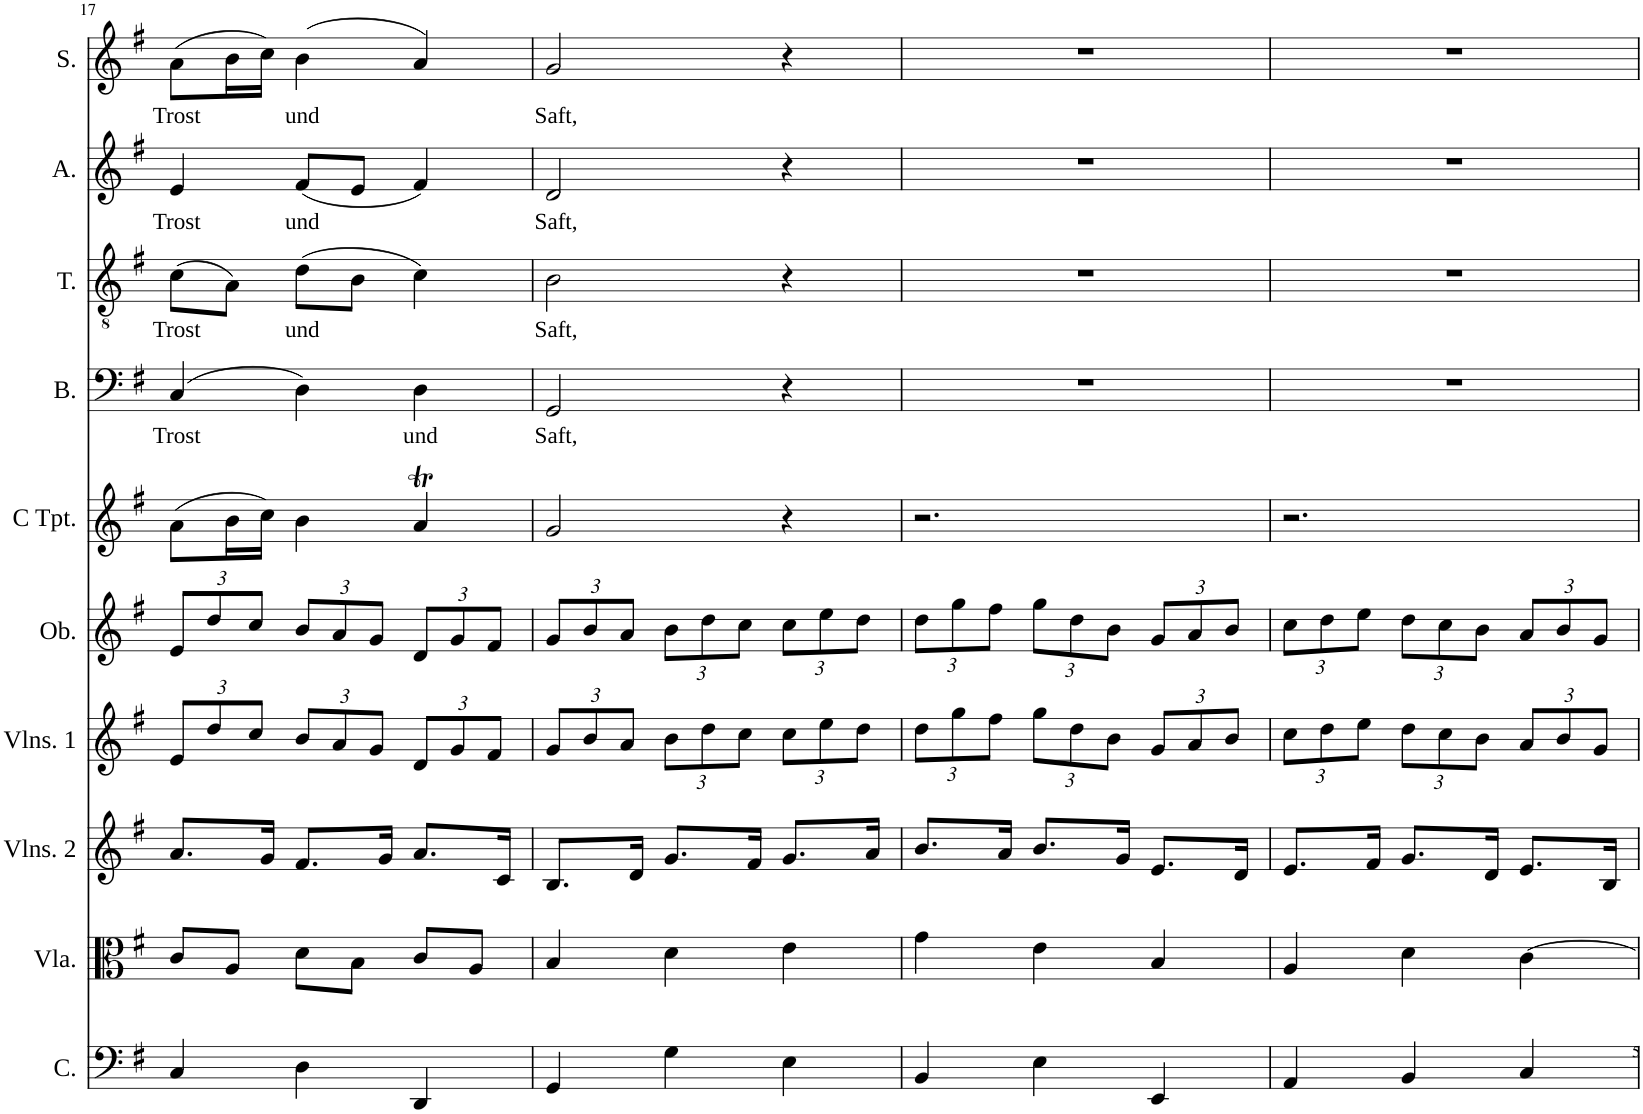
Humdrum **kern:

**kern	**kern	**kern	**kern	**kern	**kern	**kern	**text	**kern	**text	**kern	**text	**kern	**text
*part10	*part9	*part8	*part7	*part6	*part5	*part4	*part4	*part3	*part3	*part2	*part2	*part1	*part1
*staff10	*staff9	*staff8	*staff7	*staff6	*staff5	*staff4	*staff4	*staff3	*staff3	*staff2	*staff2	*staff1	*staff1
*I"Continuo	*I"Viola	*I"Violins 2	*I"Violins 1	*I"Oboe	*I"C Trumpet	*I"Bass	*	*I"Tenor	*	*I"Alto	*	*I"Soprano	*
*I'C.	*I'Vla.	*I'Vlns. 2	*I'Vlns. 1	*I'Ob.	*I'C Tpt.	*I'B.	*	*I'T.	*	*I'A.	*	*I'S.	*
!!LO:PB:g=z
*clefF4	*clefC3	*clefG2	*clefG2	*clefG2	*clefG2	*clefF4	*	*clefGv2	*	*clefG2	*	*clefG2	*
*k[f#]	*k[f#]	*k[f#]	*k[f#]	*k[f#]	*k[f#]	*k[f#]	*	*k[f#]	*	*k[f#]	*	*k[f#]	*
*M3/4	*M3/4	*M3/4	*M3/4	*M3/4	*M3/4	*M3/4	*	*M3/4	*	*M3/4	*	*M3/4	*
*	*	*	*Xbrackettup	*Xbrackettup	*	*	*	*	*	*	*	*	*
=17	=17	=17	=17	=17	=17	=17	=17	=17	=17	=17	=17	=17	=17
!	!	!	!	!	!	!	!LO:LY:b	!	!LO:LY:b	!	!LO:LY:b	!	!LO:LY:b
4C/	8c/L	8.a/L	12e/L	12e/L	(8a\L	(4C/	Trost	(8c\L	Trost	4e/	Trost	(8a\L	Trost
.	.	.	12dd/	12dd/	.	.	.	.	.	.	.	.	.
.	8A/J	.	.	.	16b\L	.	.	8A\J)	.	.	.	16b\L	.
.	.	.	12cc/J	12cc/J	.	.	.	.	.	.	.	.	.
.	.	16g/Jk	.	.	16cc\JJ)	.	.	.	.	.	.	16cc\JJ)	.
!	!	!	!	!	!	!	!	!	!LO:LY:b	!	!LO:LY:b	!	!LO:LY:b
4D\	8d\L	8.f#/L	12b/L	12b/L	4b\	4D\)	.	(8d\L	und	(8f#/L	und	(4b\	und
.	.	.	12a/	12a/	.	.	.	.	.	.	.	.	.
.	8B\J	.	.	.	.	.	.	8B\J	.	8e/J	.	.	.
.	.	.	12g/J	12g/J	.	.	.	.	.	.	.	.	.
.	.	16g/Jk	.	.	.	.	.	.	.	.	.	.	.
!	!	!	!	!	!	!	!LO:LY:b	!	!	!	!	!	!
4DD/	8c/L	8.a/L	12d/L	12d/L	4aT/	4D\	und	4c\)	.	4f#/)	.	4a/)	.
.	.	.	12g/	12g/	.	.	.	.	.	.	.	.	.
.	8A/J	.	.	.	.	.	.	.	.	.	.	.	.
.	.	.	12f#/J	12f#/J	.	.	.	.	.	.	.	.	.
.	.	16c/Jk	.	.	.	.	.	.	.	.	.	.	.
=18	=18	=18	=18	=18	=18	=18	=18	=18	=18	=18	=18	=18	=18
!	!	!	!	!	!	!	!LO:LY:b	!	!LO:LY:b	!	!LO:LY:b	!	!LO:LY:b
4GG/	4B/	8.B/L	12g/L	12g/L	2g/	2GG/	Saft,	2B\	Saft,	2d/	Saft,	2g/	Saft,
.	.	.	12b/	12b/	.	.	.	.	.	.	.	.	.
.	.	.	12a/J	12a/J	.	.	.	.	.	.	.	.	.
.	.	16d/Jk	.	.	.	.	.	.	.	.	.	.	.
4G\	4d\	8.g/L	12b\L	12b\L	.	.	.	.	.	.	.	.	.
.	.	.	12dd\	12dd\	.	.	.	.	.	.	.	.	.
.	.	.	12cc\J	12cc\J	.	.	.	.	.	.	.	.	.
.	.	16f#/Jk	.	.	.	.	.	.	.	.	.	.	.
4E\	4e\	8.g/L	12cc\L	12cc\L	4r	4r	.	4r	.	4r	.	4r	.
.	.	.	12ee\	12ee\	.	.	.	.	.	.	.	.	.
.	.	.	12dd\J	12dd\J	.	.	.	.	.	.	.	.	.
.	.	16a/Jk	.	.	.	.	.	.	.	.	.	.	.
=19	=19	=19	=19	=19	=19	=19	=19	=19	=19	=19	=19	=19	=19
4BB/	4g\	8.b/L	12dd\L	12dd\L	2.r	2.r	.	2.r	.	2.r	.	2.r	.
.	.	.	12gg\	12gg\	.	.	.	.	.	.	.	.	.
.	.	.	12ff#\J	12ff#\J	.	.	.	.	.	.	.	.	.
.	.	16a/Jk	.	.	.	.	.	.	.	.	.	.	.
4E\	4e\	8.b/L	12gg\L	12gg\L	.	.	.	.	.	.	.	.	.
.	.	.	12dd\	12dd\	.	.	.	.	.	.	.	.	.
.	.	.	12b\J	12b\J	.	.	.	.	.	.	.	.	.
.	.	16g/Jk	.	.	.	.	.	.	.	.	.	.	.
4EE/	4B/	8.e/L	12g/L	12g/L	.	.	.	.	.	.	.	.	.
.	.	.	12a/	12a/	.	.	.	.	.	.	.	.	.
.	.	.	12b/J	12b/J	.	.	.	.	.	.	.	.	.
.	.	16d/Jk	.	.	.	.	.	.	.	.	.	.	.
=20	=20	=20	=20	=20	=20	=20	=20	=20	=20	=20	=20	=20	=20
4AA/	4A/	8.e/L	12cc\L	12cc\L	2.r	2.r	.	2.r	.	2.r	.	2.r	.
.	.	.	12dd\	12dd\	.	.	.	.	.	.	.	.	.
.	.	.	12ee\J	12ee\J	.	.	.	.	.	.	.	.	.
.	.	16f#/Jk	.	.	.	.	.	.	.	.	.	.	.
4BB/	4d\	8.g/L	12dd\L	12dd\L	.	.	.	.	.	.	.	.	.
.	.	.	12cc\	12cc\	.	.	.	.	.	.	.	.	.
.	.	.	12b\J	12b\J	.	.	.	.	.	.	.	.	.
.	.	16d/Jk	.	.	.	.	.	.	.	.	.	.	.
4C/	[4c\	8.e/L	12a/L	12a/L	.	.	.	.	.	.	.	.	.
.	.	.	12b/	12b/	.	.	.	.	.	.	.	.	.
.	.	.	12g/J	12g/J	.	.	.	.	.	.	.	.	.
.	.	16B/Jk	.	.	.	.	.	.	.	.	.	.	.
=	=	=	=	=	=	=	=	=	=	=	=	=	=
*-	*-	*-	*-	*-	*-	*-	*-	*-	*-	*-	*-	*-	*-
